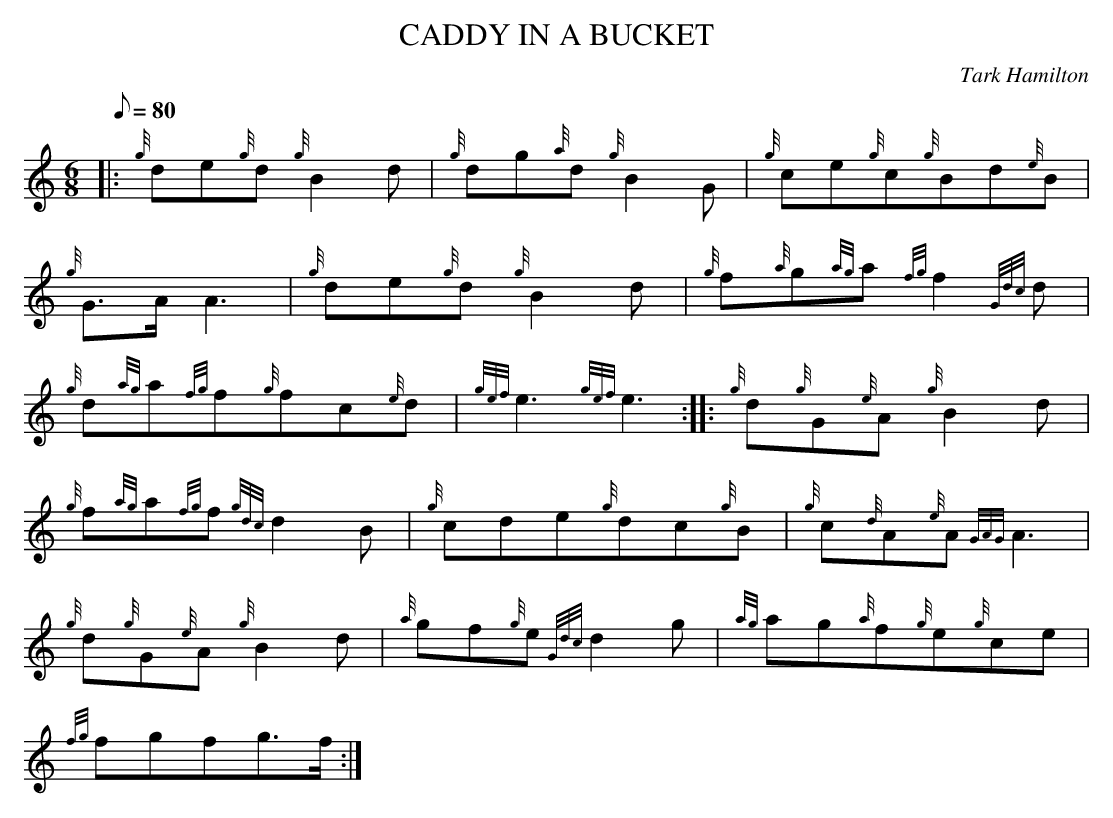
X:1
T:CADDY IN A BUCKET
M:6/8
L:1/8
Q:80
C:Tark Hamilton
K:HP
|: {g}de{g}d{g}B2d | \
{g}dg{a}d{g}B2G | \
{g}ce{g}c{g}Bd{e}B |
{g}G3/2A/2A3 | \
{g}de{g}d{g}B2d | \
{g}f{a}g{ag}a{fg}f2{Gdc}d |
{g}d{ag}a{fg}f{g}fc{e}d | \
{gef}e3{gef}e3 :: \
{g}d{g}G{e}A{g}B2d |
{g}f{ag}a{fg}f{gdc}d2B | \
{g}cde{g}dc{g}B | \
{g}c{d}A{e}A{GAG}A3 |
{g}d{g}G{e}A{g}B2d | \
{a}gf{g}e{Gdc}d2g | \
{ag}ag{a}f{g}e{g}ce |
{fg}fgfg3/2f/2 :|
